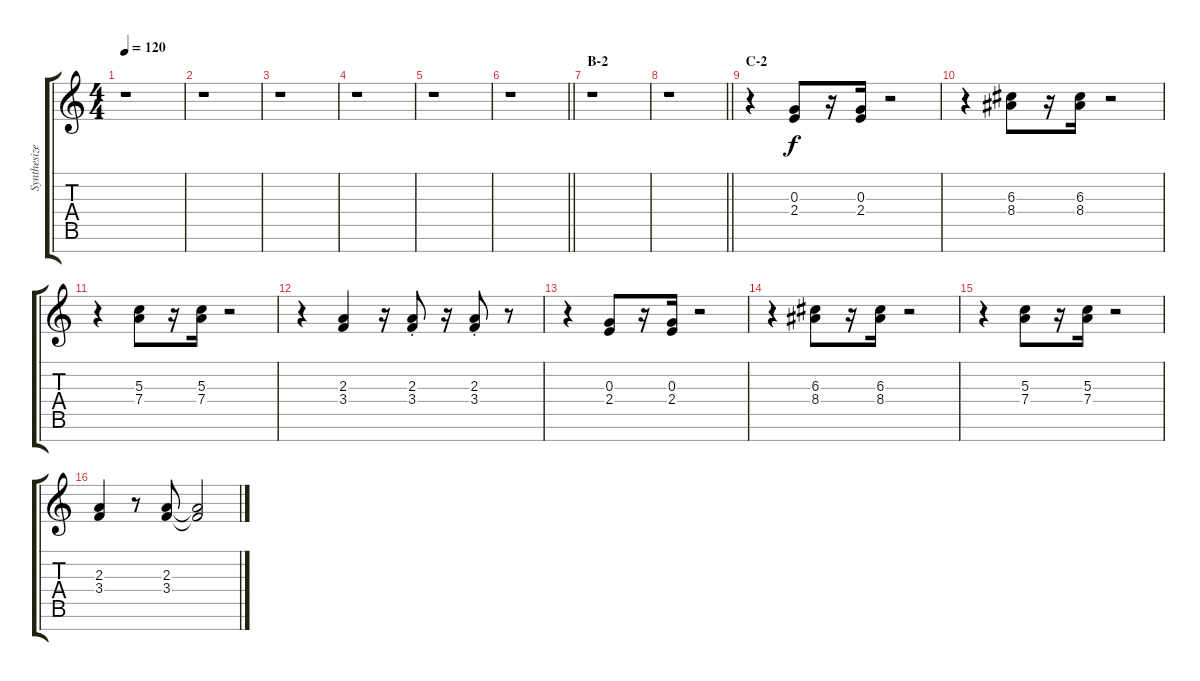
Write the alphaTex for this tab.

\track ("Synthesizer V" "Synthesize") {instrument lead2sawtooth}
\staff {score tabs}
\tuning (E5 B4 G4 D4 A3 E3 B2) {hide}
\ts (4 4)
\tempo 120
\clef g2
\ks c
r.1{dy f} |
r.1 |
r.1 |
r.1 |
r.1 |
\barLineRight lightlight
r.1 |
\section ("" "B-2")
r.1 |
\barLineRight lightlight
r.1 |
\section ("" "C-2")
r.4 (0.3 2.4).8 r.16 (0.3 2.4).16 r.2 |
r.4 (6.3 8.4).8 r.16 (6.3 8.4).16 r.2 |
r.4 (5.3 7.4).8 r.16 (5.3 7.4).16 r.2 |
r.4 (2.3 3.4).4 r.16 (2.3{st} 3.4{st}).8 r.16 (2.3{st} 3.4{st}).8 r.8 |
r.4 (0.3 2.4).8 r.16 (0.3 2.4).16 r.2 |
r.4 (6.3 8.4).8 r.16 (6.3 8.4).16 r.2 |
r.4 (5.3 7.4).8 r.16 (5.3 7.4).16 r.2 |
(2.3 3.4).4 r.8 (2.3 3.4).8 (2.3{t} 3.4{t}).2
